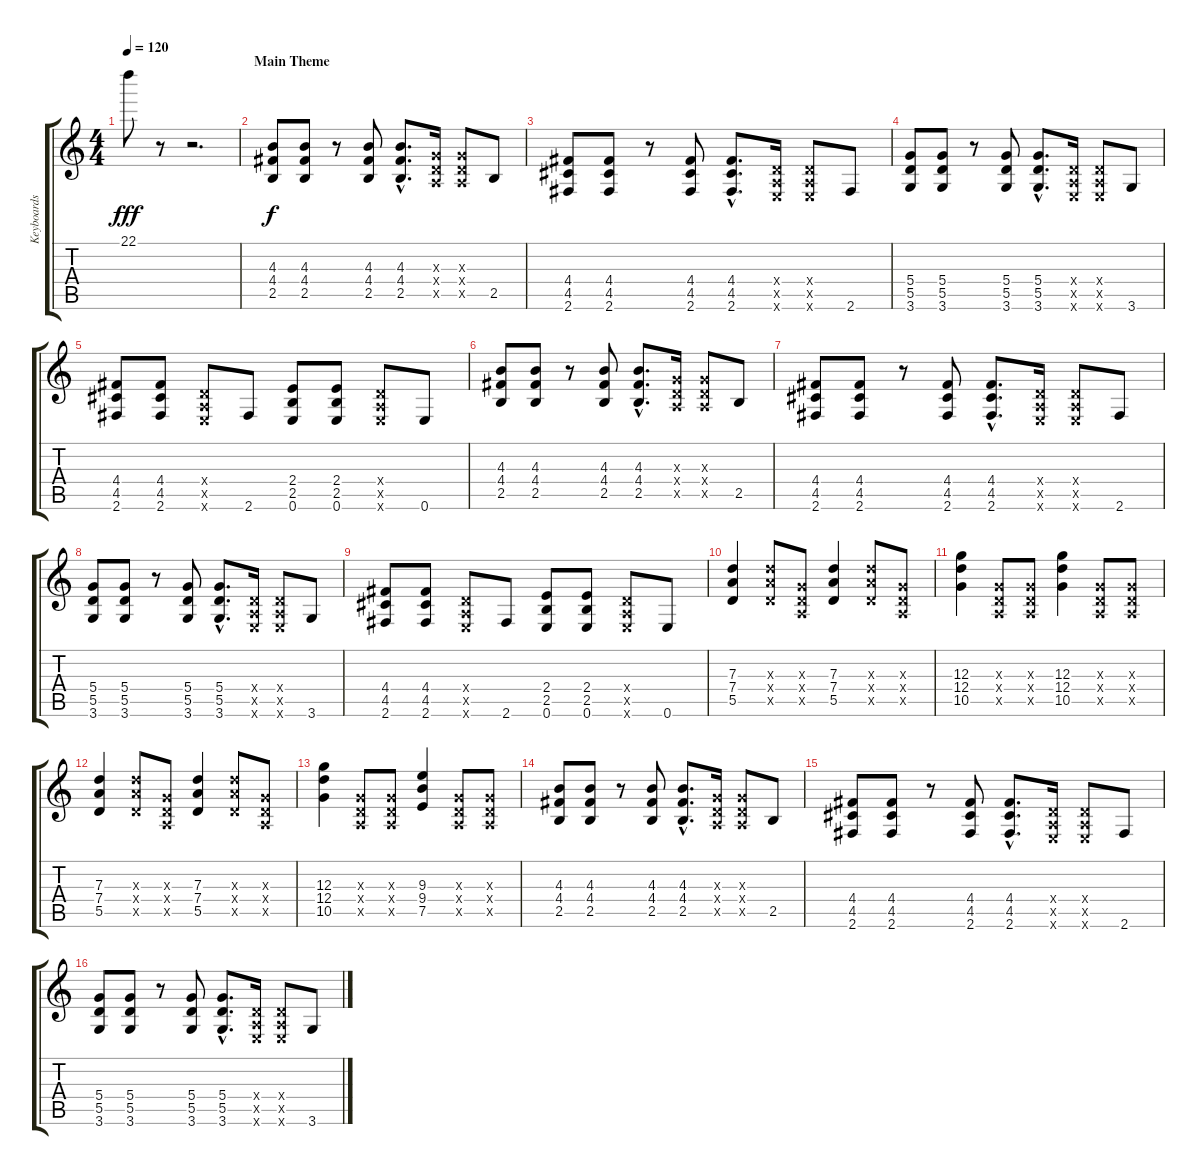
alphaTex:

\track ("Keyboards / Synth" "Keyboards ") {instrument lead2sawtooth}
\staff {score tabs}
\tuning (E5 B4 G4 D4 A3 E3) {hide}
\ts (4 4)
\tempo 120
\clef g2
\ks c
22.1.8{dy fff} r.8 r.2{d} |
\section ("" "Main Theme")
(4.3 4.4 2.5).8{dy f volume 11 instrument lead2sawtooth} (4.3 4.4 2.5).8 r.8 (4.3 4.4 2.5).8 (4.3{hac} 4.4{hac} 2.5{hac}).8{d} (0.3{x} 0.4{x} 0.5{x}).16 (0.3{x} 0.4{x} 0.5{x}).8 2.5.8 |
(4.4 4.5 2.6).8 (4.4 4.5 2.6).8 r.8 (4.4 4.5 2.6).8 (4.4{hac} 4.5{hac} 2.6{hac}).8{d} (0.4{x} 0.5{x} 0.6{x}).16 (0.4{x} 0.5{x} 0.6{x}).8 2.6.8 |
(5.4 5.5 3.6).8 (5.4 5.5 3.6).8 r.8 (5.4 5.5 3.6).8 (5.4{hac} 5.5{hac} 3.6{hac}).8{d} (0.4{x} 0.5{x} 0.6{x}).16 (0.4{x} 0.5{x} 0.6{x}).8 3.6.8 |
(4.4 4.5 2.6).8 (4.4 4.5 2.6).8 (0.4{x} 0.5{x} 0.6{x}).8 2.6.8 (2.4 2.5 0.6).8 (2.4 2.5 0.6).8 (0.4{x} 0.5{x} 0.6{x}).8 0.6.8 |
(4.3 4.4 2.5).8 (4.3 4.4 2.5).8 r.8 (4.3 4.4 2.5).8 (4.3{hac} 4.4{hac} 2.5{hac}).8{d} (0.3{x} 0.4{x} 0.5{x}).16 (0.3{x} 0.4{x} 0.5{x}).8 2.5.8 |
(4.4 4.5 2.6).8 (4.4 4.5 2.6).8 r.8 (4.4 4.5 2.6).8 (4.4{hac} 4.5{hac} 2.6{hac}).8{d} (0.4{x} 0.5{x} 0.6{x}).16 (0.4{x} 0.5{x} 0.6{x}).8 2.6.8 |
(5.4 5.5 3.6).8 (5.4 5.5 3.6).8 r.8 (5.4 5.5 3.6).8 (5.4{hac} 5.5{hac} 3.6{hac}).8{d} (0.4{x} 0.5{x} 0.6{x}).16 (0.4{x} 0.5{x} 0.6{x}).8 3.6.8 |
(4.4 4.5 2.6).8 (4.4 4.5 2.6).8 (0.4{x} 0.5{x} 0.6{x}).8 2.6.8 (2.4 2.5 0.6).8 (2.4 2.5 0.6).8 (0.4{x} 0.5{x} 0.6{x}).8 0.6.8 |
(7.3 7.4 5.5).4 (7.3{x} 7.4{x} 5.5{x}).8 (0.3{x} 0.4{x} 0.5{x}).8 (7.3 7.4 5.5).4 (7.3{x} 7.4{x} 5.5{x}).8 (0.3{x} 0.4{x} 0.5{x}).8 |
(12.3 12.4 10.5).4 (0.3{x} 0.4{x} 0.5{x}).8 (0.3{x} 0.4{x} 0.5{x}).8 (12.3 12.4 10.5).4 (0.3{x} 0.4{x} 0.5{x}).8 (0.3{x} 0.4{x} 0.5{x}).8 |
(7.3 7.4 5.5).4 (7.3{x} 7.4{x} 5.5{x}).8 (0.3{x} 0.4{x} 0.5{x}).8 (7.3 7.4 5.5).4 (7.3{x} 7.4{x} 5.5{x}).8 (0.3{x} 0.4{x} 0.5{x}).8 |
(12.3 12.4 10.5).4 (0.3{x} 0.4{x} 0.5{x}).8 (0.3{x} 0.4{x} 0.5{x}).8 (9.3 9.4 7.5).4 (0.3{x} 0.4{x} 0.5{x}).8 (0.3{x} 0.4{x} 0.5{x}).8 |
(4.3 4.4 2.5).8 (4.3 4.4 2.5).8 r.8 (4.3 4.4 2.5).8 (4.3{hac} 4.4{hac} 2.5{hac}).8{d} (0.3{x} 0.4{x} 0.5{x}).16 (0.3{x} 0.4{x} 0.5{x}).8 2.5.8 |
(4.4 4.5 2.6).8 (4.4 4.5 2.6).8 r.8 (4.4 4.5 2.6).8 (4.4{hac} 4.5{hac} 2.6{hac}).8{d} (0.4{x} 0.5{x} 0.6{x}).16 (0.4{x} 0.5{x} 0.6{x}).8 2.6.8 |
(5.4 5.5 3.6).8 (5.4 5.5 3.6).8 r.8 (5.4 5.5 3.6).8 (5.4{hac} 5.5{hac} 3.6{hac}).8{d} (0.4{x} 0.5{x} 0.6{x}).16 (0.4{x} 0.5{x} 0.6{x}).8 3.6.8
